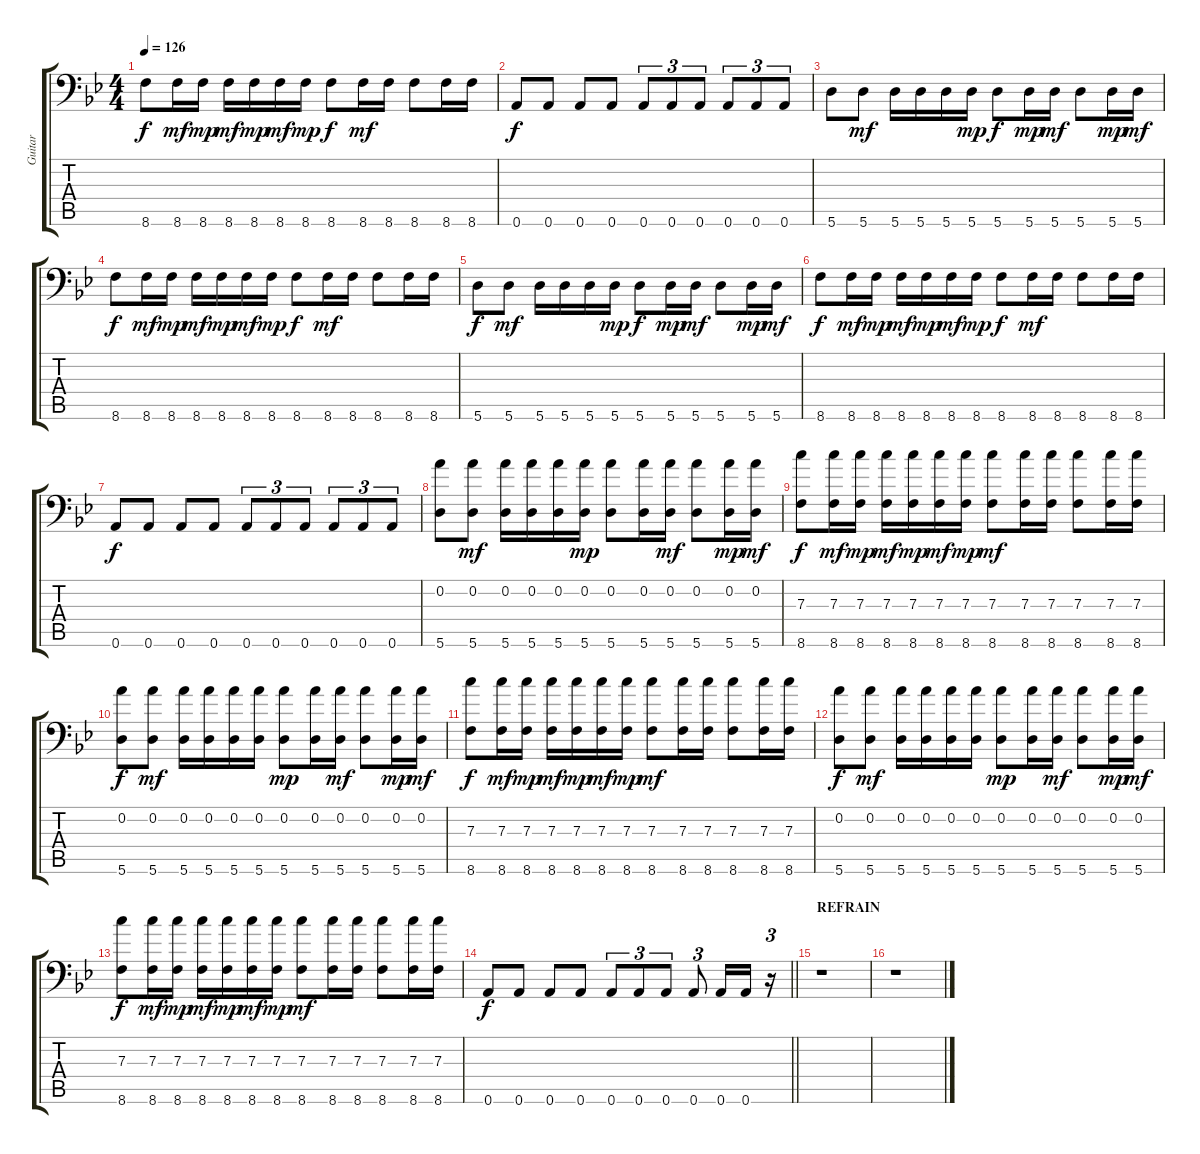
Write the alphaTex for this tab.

\track ("Guitar" "Guitar") {instrument electricguitarjazz}
\staff {score tabs}
\tuning (D4 A3 F3 C3 G2 A1) {hide}
\ts (4 4)
\tempo 126
\clef f4
\ks bb
8.6.8{dy f} 8.6.16{dy mf} 8.6.16{dy mp} 8.6.16{dy mf} 8.6.16{dy mp} 8.6.16{dy mf} 8.6.16{dy mp} 8.6.8{dy f} 8.6.16{dy mf} 8.6.16 8.6.8 8.6.16 8.6.16 |
0.6.8{dy f} 0.6.8 0.6.8 0.6.8 0.6.8{tu (3 2)} 0.6.8{tu (3 2)} 0.6.8{tu (3 2)} 0.6.8{tu (3 2)} 0.6.8{tu (3 2)} 0.6.8{tu (3 2)} |
5.6.8 5.6.8{dy mf} 5.6.16 5.6.16 5.6.16 5.6.16{dy mp} 5.6.8{dy f} 5.6.16{dy mp} 5.6.16{dy mf} 5.6.8 5.6.16{dy mp} 5.6.16{dy mf} |
8.6.8{dy f} 8.6.16{dy mf} 8.6.16{dy mp} 8.6.16{dy mf} 8.6.16{dy mp} 8.6.16{dy mf} 8.6.16{dy mp} 8.6.8{dy f} 8.6.16{dy mf} 8.6.16 8.6.8 8.6.16 8.6.16 |
5.6.8{dy f} 5.6.8{dy mf} 5.6.16 5.6.16 5.6.16 5.6.16{dy mp} 5.6.8{dy f} 5.6.16{dy mp} 5.6.16{dy mf} 5.6.8 5.6.16{dy mp} 5.6.16{dy mf} |
8.6.8{dy f} 8.6.16{dy mf} 8.6.16{dy mp} 8.6.16{dy mf} 8.6.16{dy mp} 8.6.16{dy mf} 8.6.16{dy mp} 8.6.8{dy f} 8.6.16{dy mf} 8.6.16 8.6.8 8.6.16 8.6.16 |
0.6.8{dy f} 0.6.8 0.6.8 0.6.8 0.6.8{tu (3 2)} 0.6.8{tu (3 2)} 0.6.8{tu (3 2)} 0.6.8{tu (3 2)} 0.6.8{tu (3 2)} 0.6.8{tu (3 2)} |
(0.2 5.6).8 (0.2 5.6).8{dy mf} (0.2 5.6).16 (0.2 5.6).16 (0.2 5.6).16 (0.2 5.6).16{dy mp} (0.2 5.6).8 (0.2 5.6).16 (0.2 5.6).16{dy mf} (0.2 5.6).8 (0.2 5.6).16{dy mp} (0.2 5.6).16{dy mf} |
(7.3 8.6).8{dy f} (7.3 8.6).16{dy mf} (7.3 8.6).16{dy mp} (7.3 8.6).16{dy mf} (7.3 8.6).16{dy mp} (7.3 8.6).16{dy mf} (7.3 8.6).16{dy mp} (7.3 8.6).8{dy mf} (7.3 8.6).16 (7.3 8.6).16 (7.3 8.6).8 (7.3 8.6).16 (7.3 8.6).16 |
(0.2 5.6).8{dy f} (0.2 5.6).8{dy mf} (0.2 5.6).16 (0.2 5.6).16 (0.2 5.6).16 (0.2 5.6).16 (0.2 5.6).8{dy mp} (0.2 5.6).16 (0.2 5.6).16{dy mf} (0.2 5.6).8 (0.2 5.6).16{dy mp} (0.2 5.6).16{dy mf} |
(7.3 8.6).8{dy f} (7.3 8.6).16{dy mf} (7.3 8.6).16{dy mp} (7.3 8.6).16{dy mf} (7.3 8.6).16{dy mp} (7.3 8.6).16{dy mf} (7.3 8.6).16{dy mp} (7.3 8.6).8{dy mf} (7.3 8.6).16 (7.3 8.6).16 (7.3 8.6).8 (7.3 8.6).16 (7.3 8.6).16 |
(0.2 5.6).8{dy f} (0.2 5.6).8{dy mf} (0.2 5.6).16 (0.2 5.6).16 (0.2 5.6).16 (0.2 5.6).16 (0.2 5.6).8{dy mp} (0.2 5.6).16 (0.2 5.6).16{dy mf} (0.2 5.6).8 (0.2 5.6).16{dy mp} (0.2 5.6).16{dy mf} |
(7.3 8.6).8{dy f} (7.3 8.6).16{dy mf} (7.3 8.6).16{dy mp} (7.3 8.6).16{dy mf} (7.3 8.6).16{dy mp} (7.3 8.6).16{dy mf} (7.3 8.6).16{dy mp} (7.3 8.6).8{dy mf} (7.3 8.6).16 (7.3 8.6).16 (7.3 8.6).8 (7.3 8.6).16 (7.3 8.6).16 |
\barLineRight lightlight
0.6.8{dy f} 0.6.8 0.6.8 0.6.8 0.6.8{tu (3 2)} 0.6.8{tu (3 2)} 0.6.8{tu (3 2)} 0.6.8{tu (3 2)} 0.6.16 0.6.16 r.16{tu (3 2)} |
\section ("" "REFRAIN")
r.1 |
r.1
